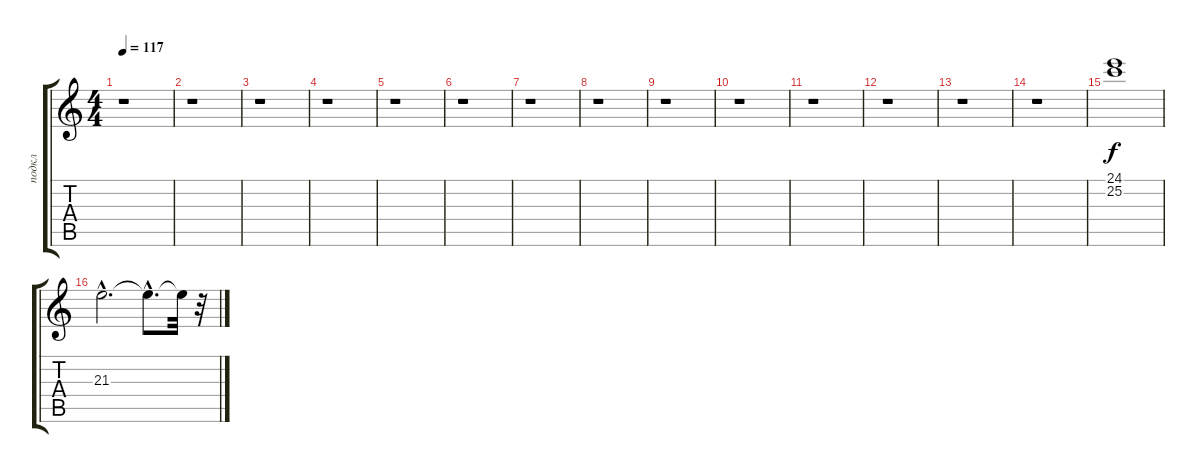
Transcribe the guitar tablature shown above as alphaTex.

\track ("подкл" "подкл") {instrument stringensemble1}
\staff {score tabs}
\tuning (E4 B3 G3 D3 A2 E2) {hide}
\ts (4 4)
\tempo 117
\clef g2
\ks c
r.1{dy f instrument stringensemble1} |
r.1 |
r.1 |
r.1 |
r.1 |
r.1 |
r.1 |
r.1 |
r.1 |
r.1 |
r.1 |
r.1 |
r.1 |
r.1 |
(24.1 25.2).1{volume 14 instrument reedorgan} |
21.3{hac}.2{d} 21.3{hac t}.8{d} 21.3{t}.32 r.32
